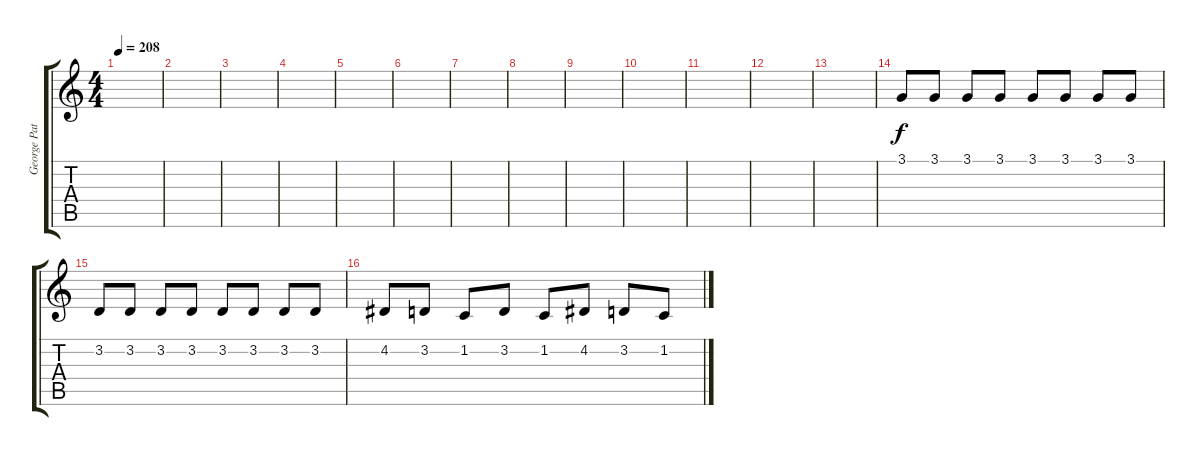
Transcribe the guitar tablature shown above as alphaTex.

\track ("George Patas" "George Pat") {instrument musicbox}
\staff {score tabs}
\tuning (E4 B3 G3 D3 A2 E2) {hide}
\ts (4 4)
\tempo 208
\clef g2
\ks c
|
|
|
|
|
|
|
|
|
|
|
|
|
3.1.8{instrument distortionguitar} 3.1.8 3.1.8 3.1.8 3.1.8 3.1.8 3.1.8 3.1.8 |
3.2.8 3.2.8 3.2.8 3.2.8 3.2.8 3.2.8 3.2.8 3.2.8 |
4.2.8 3.2.8 1.2.8 3.2.8 1.2.8 4.2.8 3.2.8 1.2.8
